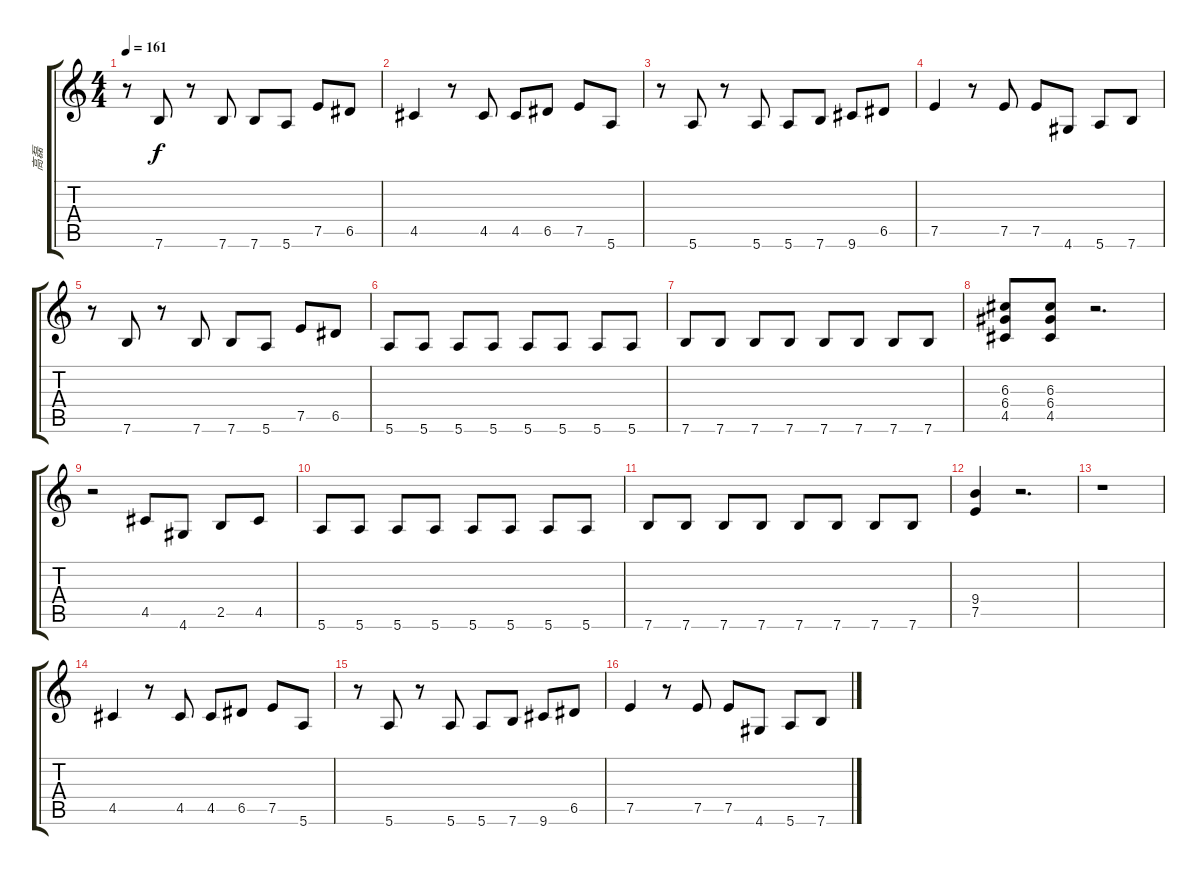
\track ("高磊" "高磊") {instrument distortionguitar}
\staff {score tabs}
\tuning (E4 B3 G3 D3 A2 E2) {hide}
\ts (4 4)
\tempo 161
\clef g2
\ks c
r.8{dy f} 7.6.8 r.8 7.6.8 7.6.8 5.6.8 7.5.8 6.5.8 |
4.5.4 r.8 4.5.8 4.5.8 6.5.8 7.5.8 5.6.8 |
r.8 5.6.8 r.8 5.6.8 5.6.8 7.6.8 9.6.8 6.5.8 |
7.5.4 r.8 7.5.8 7.5.8 4.6.8 5.6.8 7.6.8 |
r.8 7.6.8 r.8 7.6.8 7.6.8 5.6.8 7.5.8 6.5.8 |
5.6.8 5.6.8 5.6.8 5.6.8 5.6.8 5.6.8 5.6.8 5.6.8 |
7.6.8 7.6.8 7.6.8 7.6.8 7.6.8 7.6.8 7.6.8 7.6.8 |
(6.3 6.4 4.5).8 (6.3 6.4 4.5).8 r.2{d} |
r.2 4.5.8 4.6.8 2.5.8 4.5.8 |
5.6.8 5.6.8 5.6.8 5.6.8 5.6.8 5.6.8 5.6.8 5.6.8 |
7.6.8 7.6.8 7.6.8 7.6.8 7.6.8 7.6.8 7.6.8 7.6.8 |
(9.4 7.5).4 r.2{d} |
r.1 |
4.5.4 r.8 4.5.8 4.5.8 6.5.8 7.5.8 5.6.8 |
r.8 5.6.8 r.8 5.6.8 5.6.8 7.6.8 9.6.8 6.5.8 |
7.5.4 r.8 7.5.8 7.5.8 4.6.8 5.6.8 7.6.8
